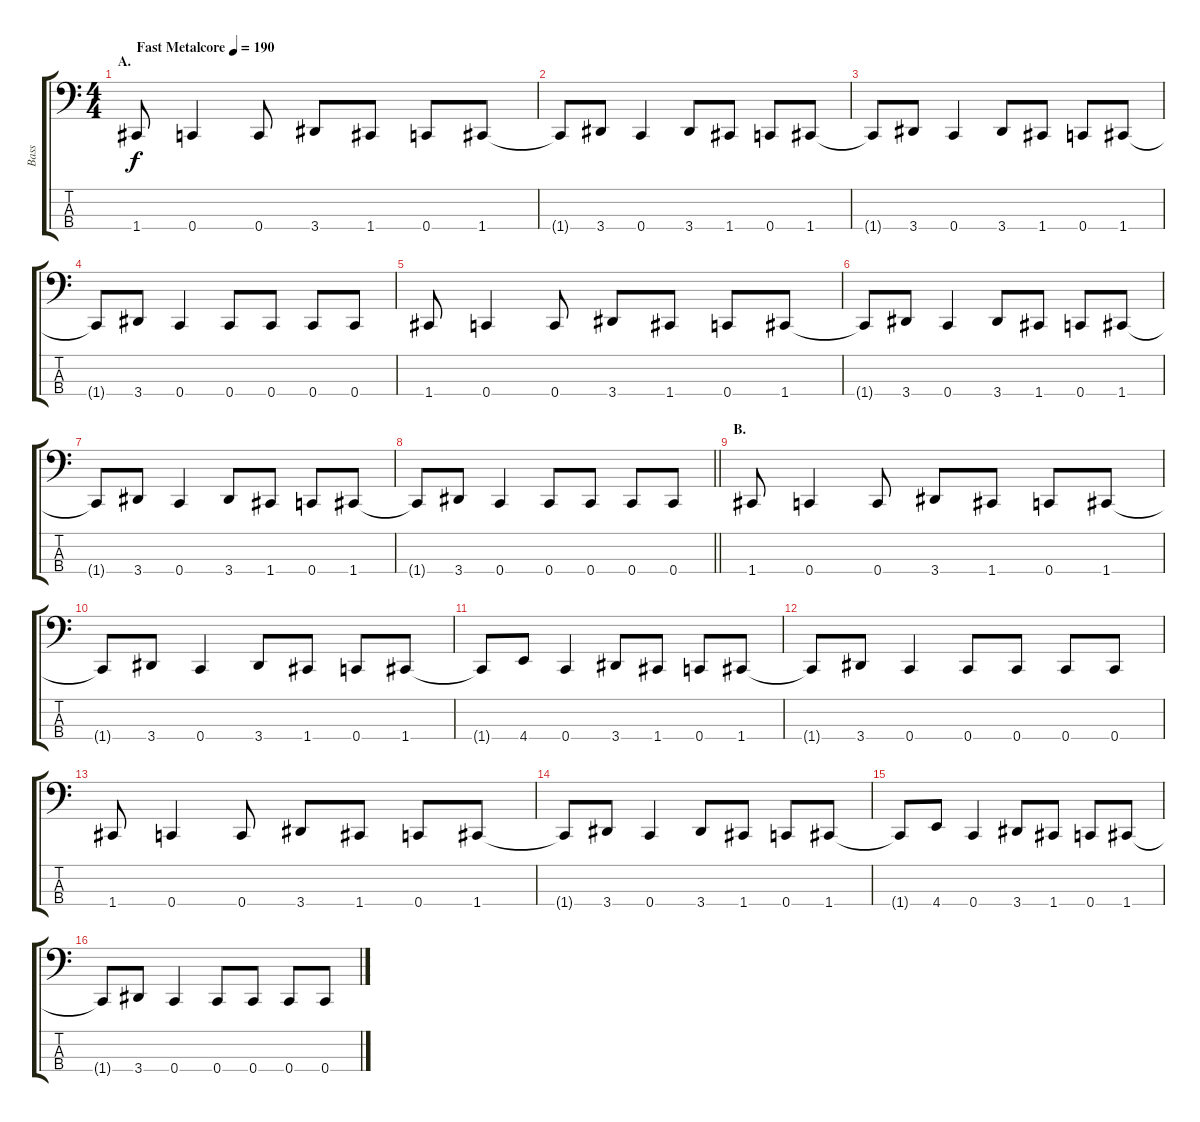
\track ("Bass" "Bass") {instrument electricbasspick}
\staff {score tabs}
\tuning (F2 C2 G1 C1) {hide}
\ts (4 4)
\section ("" "A.")
\tempo (190 "Fast Metalcore")
\clef f4
\ks c
1.4.8{dy f instrument electricbasspick} 0.4.4 0.4.8 3.4.8 1.4.8 0.4.8 1.4.8 |
1.4{t}.8 3.4.8 0.4.4 3.4.8 1.4.8 0.4.8 1.4.8 |
1.4{t}.8 3.4.8 0.4.4 3.4.8 1.4.8 0.4.8 1.4.8 |
1.4{t}.8 3.4.8 0.4.4 0.4.8 0.4.8 0.4.8 0.4.8 |
1.4.8 0.4.4 0.4.8 3.4.8 1.4.8 0.4.8 1.4.8 |
1.4{t}.8 3.4.8 0.4.4 3.4.8 1.4.8 0.4.8 1.4.8 |
1.4{t}.8 3.4.8 0.4.4 3.4.8 1.4.8 0.4.8 1.4.8 |
\barLineRight lightlight
1.4{t}.8 3.4.8 0.4.4 0.4.8 0.4.8 0.4.8 0.4.8 |
\section ("" "B.")
1.4.8 0.4.4 0.4.8 3.4.8 1.4.8 0.4.8 1.4.8 |
1.4{t}.8 3.4.8 0.4.4 3.4.8 1.4.8 0.4.8 1.4.8 |
1.4{t}.8 4.4.8 0.4.4 3.4.8 1.4.8 0.4.8 1.4.8 |
1.4{t}.8 3.4.8 0.4.4 0.4.8 0.4.8 0.4.8 0.4.8 |
1.4.8 0.4.4 0.4.8 3.4.8 1.4.8 0.4.8 1.4.8 |
1.4{t}.8 3.4.8 0.4.4 3.4.8 1.4.8 0.4.8 1.4.8 |
1.4{t}.8 4.4.8 0.4.4 3.4.8 1.4.8 0.4.8 1.4.8 |
1.4{t}.8 3.4.8 0.4.4 0.4.8 0.4.8 0.4.8 0.4.8
